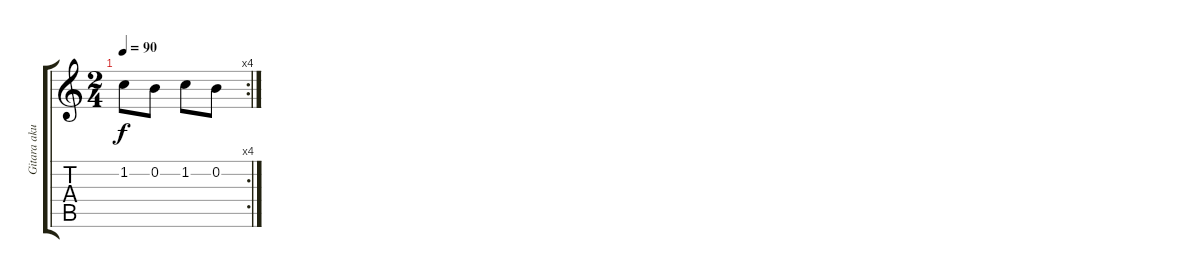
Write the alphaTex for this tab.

\track ("Gitara akustyczna" "Gitara aku") {instrument acousticguitarnylon}
\staff {score tabs}
\tuning (E4 B3 G3 D3 A2 E2) {hide}
\rc 4
\ts (2 4)
\tempo 90
\clef g2
\ks c
1.2.8{dy f} 0.2.8 1.2.8 0.2.8
